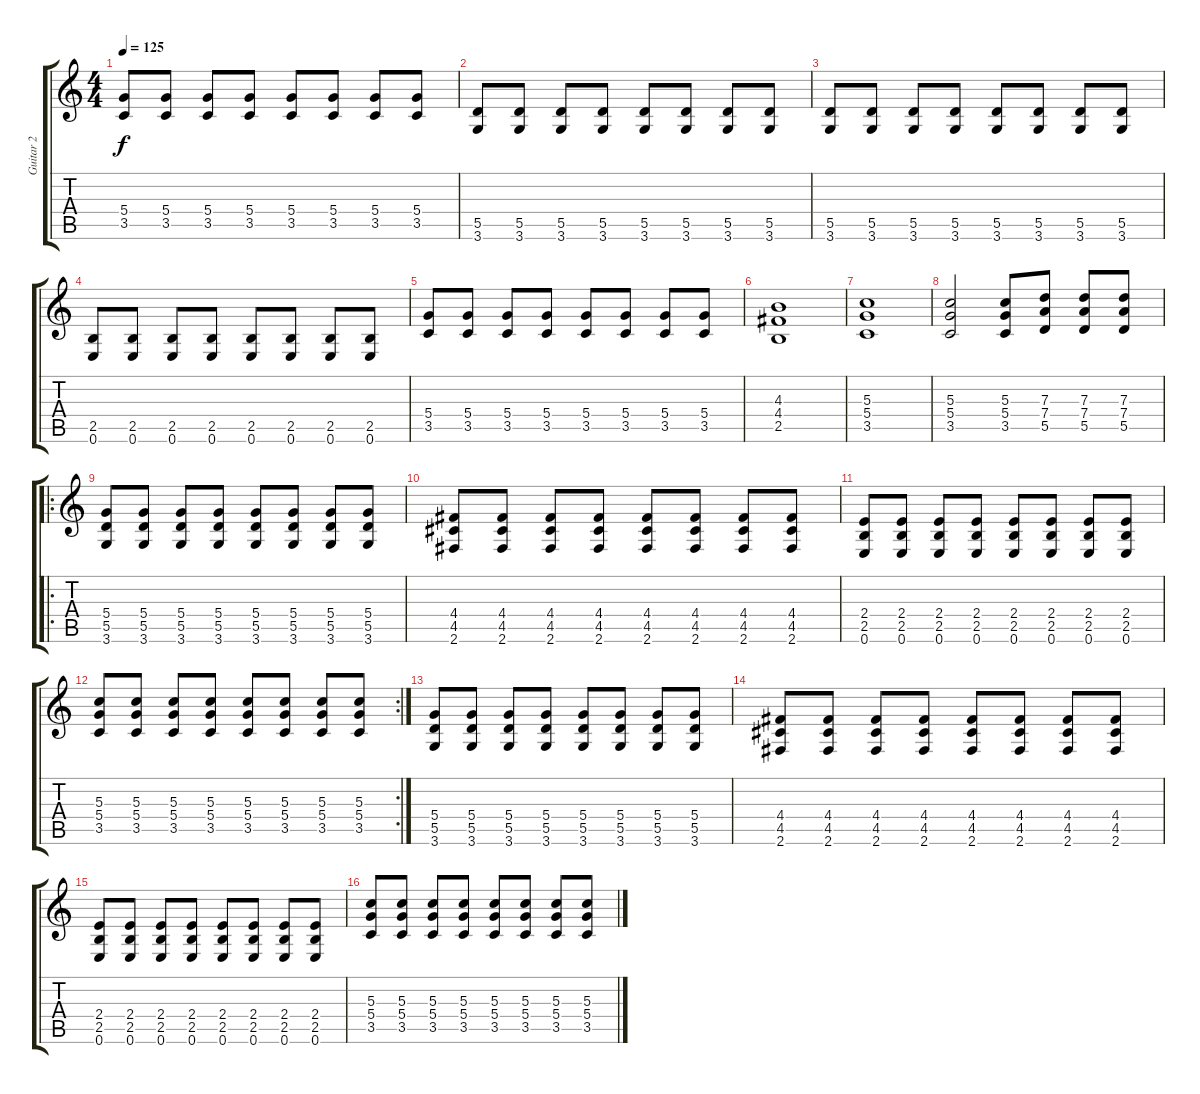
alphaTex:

\track ("Guitar 2" "Guitar 2") {instrument distortionguitar}
\staff {score tabs}
\tuning (E4 B3 G3 D3 A2 E2) {hide}
\ts (4 4)
\tempo 125
\clef g2
\ks c
(5.4 3.5).8{dy f} (5.4 3.5).8 (5.4 3.5).8 (5.4 3.5).8 (5.4 3.5).8 (5.4 3.5).8 (5.4 3.5).8 (5.4 3.5).8 |
(5.5 3.6).8{instrument electricguitarmuted} (5.5 3.6).8 (5.5 3.6).8 (5.5 3.6).8 (5.5 3.6).8 (5.5 3.6).8 (5.5 3.6).8 (5.5 3.6).8 |
(5.5 3.6).8 (5.5 3.6).8 (5.5 3.6).8 (5.5 3.6).8 (5.5 3.6).8 (5.5 3.6).8 (5.5 3.6).8 (5.5 3.6).8 |
(2.5 0.6).8 (2.5 0.6).8 (2.5 0.6).8 (2.5 0.6).8 (2.5 0.6).8 (2.5 0.6).8 (2.5 0.6).8 (2.5 0.6).8 |
(5.4 3.5).8 (5.4 3.5).8 (5.4 3.5).8 (5.4 3.5).8 (5.4 3.5).8 (5.4 3.5).8 (5.4 3.5).8 (5.4 3.5).8 |
(4.3 4.4 2.5).1{volume 13 instrument distortionguitar} |
(5.3 5.4 3.5).1 |
(5.3 5.4 3.5).2 (5.3 5.4 3.5).8 (7.3 7.4 5.5).8 (7.3 7.4 5.5).8 (7.3 7.4 5.5).8 |
\ro
(5.4 5.5 3.6).8 (5.4 5.5 3.6).8 (5.4 5.5 3.6).8 (5.4 5.5 3.6).8 (5.4 5.5 3.6).8 (5.4 5.5 3.6).8 (5.4 5.5 3.6).8 (5.4 5.5 3.6).8 |
(4.4 4.5 2.6).8 (4.4 4.5 2.6).8 (4.4 4.5 2.6).8 (4.4 4.5 2.6).8 (4.4 4.5 2.6).8 (4.4 4.5 2.6).8 (4.4 4.5 2.6).8 (4.4 4.5 2.6).8 |
(2.4 2.5 0.6).8 (2.4 2.5 0.6).8 (2.4 2.5 0.6).8 (2.4 2.5 0.6).8 (2.4 2.5 0.6).8 (2.4 2.5 0.6).8 (2.4 2.5 0.6).8 (2.4 2.5 0.6).8 |
\rc 2
(5.3 5.4 3.5).8 (5.3 5.4 3.5).8 (5.3 5.4 3.5).8 (5.3 5.4 3.5).8 (5.3 5.4 3.5).8 (5.3 5.4 3.5).8 (5.3 5.4 3.5).8 (5.3 5.4 3.5).8 |
(5.4 5.5 3.6).8 (5.4 5.5 3.6).8 (5.4 5.5 3.6).8 (5.4 5.5 3.6).8 (5.4 5.5 3.6).8 (5.4 5.5 3.6).8 (5.4 5.5 3.6).8 (5.4 5.5 3.6).8 |
(4.4 4.5 2.6).8 (4.4 4.5 2.6).8 (4.4 4.5 2.6).8 (4.4 4.5 2.6).8 (4.4 4.5 2.6).8 (4.4 4.5 2.6).8 (4.4 4.5 2.6).8 (4.4 4.5 2.6).8 |
(2.4 2.5 0.6).8 (2.4 2.5 0.6).8 (2.4 2.5 0.6).8 (2.4 2.5 0.6).8 (2.4 2.5 0.6).8 (2.4 2.5 0.6).8 (2.4 2.5 0.6).8 (2.4 2.5 0.6).8 |
(5.3 5.4 3.5).8 (5.3 5.4 3.5).8 (5.3 5.4 3.5).8 (5.3 5.4 3.5).8 (5.3 5.4 3.5).8 (5.3 5.4 3.5).8 (5.3 5.4 3.5).8 (5.3 5.4 3.5).8
